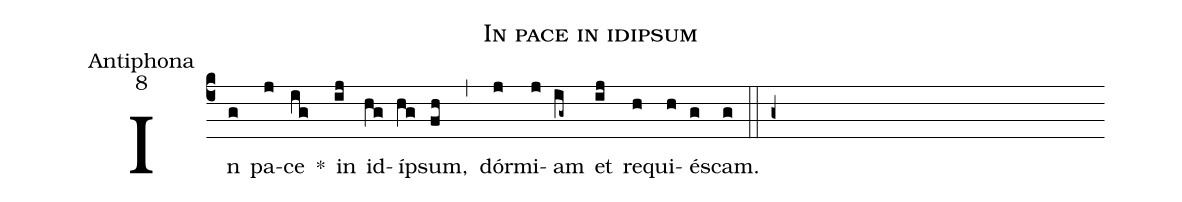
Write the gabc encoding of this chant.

name:In pace in idipsum;
office-part:Antiphona;
mode:8;
%%
(c4) In(g) pa(j)ce(ig) *() in(ij) id(hg)íp(hg)sum,(fh) (,) dór(j)mi(j)am(ig~) et(ij) re(h)qui(h)és(g)cam.(g) (::g+)
